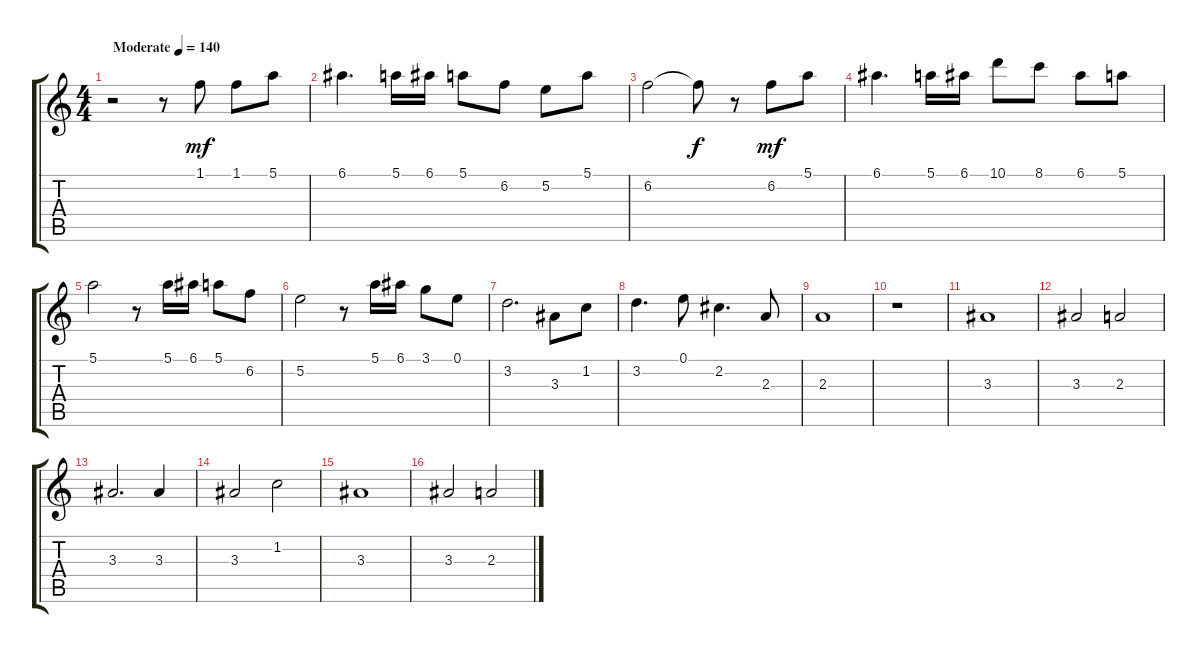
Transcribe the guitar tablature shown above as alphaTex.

\track "" {instrument distortionguitar}
\staff {score tabs}
\tuning (E4 B3 G3 D3 A2 E2) {hide}
\ts (4 4)
\tempo (140 "Moderate")
\clef g2
\ks c
r.2{dy mf instrument distortionguitar} r.8 1.1.8 1.1.8 5.1.8 |
6.1.4{d} 5.1.16 6.1.16 5.1.8 6.2.8 5.2.8 5.1.8 |
6.2.2 6.2{t}.8{dy f} r.8 6.2.8{dy mf} 5.1.8 |
6.1.4{d} 5.1.16 6.1.16 10.1.8 8.1.8 6.1.8 5.1.8 |
5.1.2 r.8 5.1.16 6.1.16 5.1.8 6.2.8 |
5.2.2 r.8 5.1.16 6.1.16 3.1.8 0.1.8 |
3.2.2{d} 3.3.8 1.2.8 |
3.2.4{d} 0.1.8 2.2.4{d} 2.3.8 |
2.3.1 |
r.1 |
3.3.1 |
3.3.2 2.3.2 |
3.3.2{d} 3.3.4 |
3.3.2 1.2.2 |
3.3.1 |
3.3.2 2.3.2
